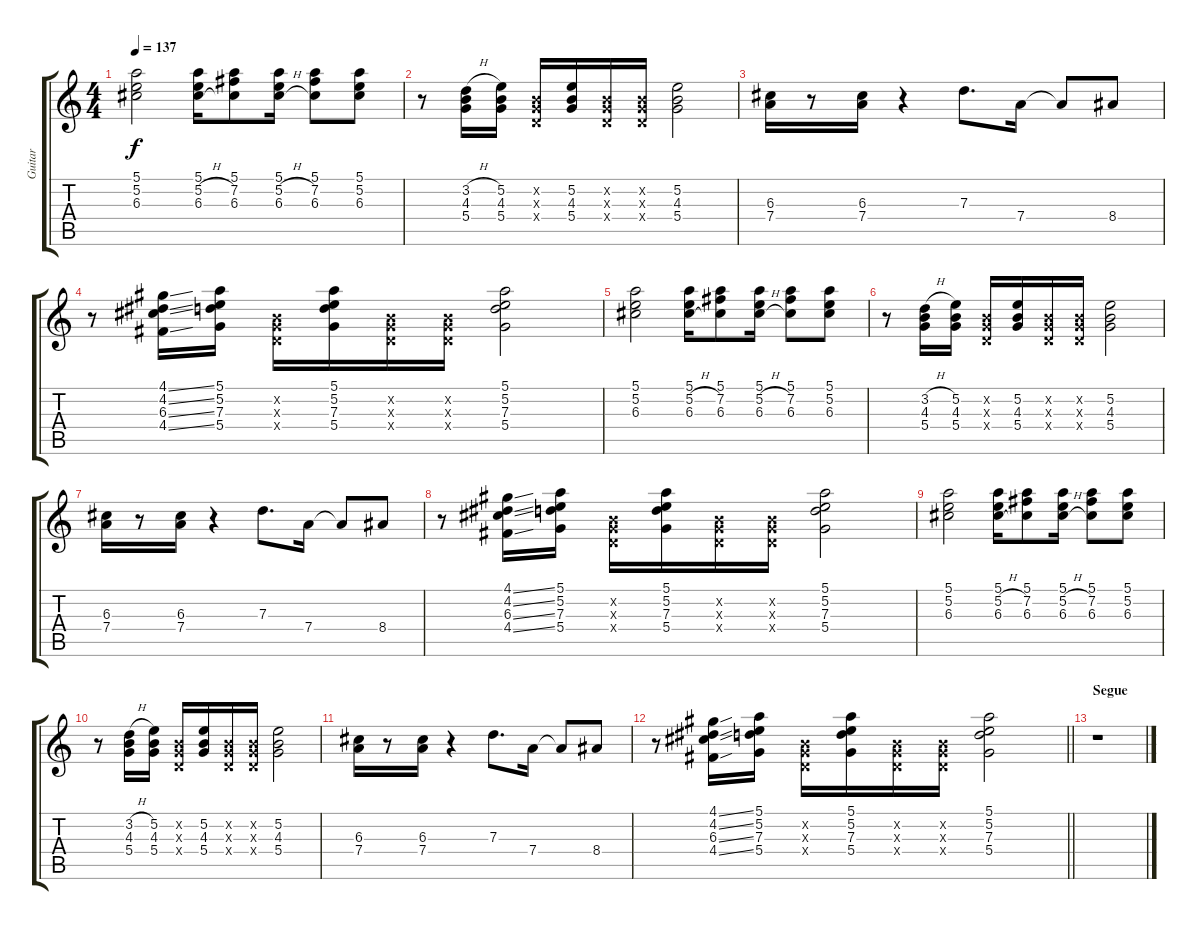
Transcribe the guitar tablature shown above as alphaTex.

\track ("Guitar" "Guitar") {instrument electricguitarclean}
\staff {score tabs}
\tuning (E4 B3 G3 D3 A2 E2) {hide}
\ts (4 4)
\tempo 137
\clef g2
\ks c
(5.1 5.2 6.3).2{dy f} (5.1 5.2{h} 6.3{h}).16 (5.1 7.2 6.3).8 (5.1 5.2{h} 6.3{h}).16 (5.1 7.2 6.3).8 (5.1 5.2 6.3).8 |
r.8 (3.2{h} 4.3 5.4).16 (5.2 4.3 5.4).16 (0.2{x} 0.3{x} 0.4{x}).16 (5.2 4.3 5.4).16 (0.2{x} 0.3{x} 0.4{x}).16 (0.2{x} 0.3{x} 0.4{x}).16 (5.2 4.3 5.4).2 |
(6.3 7.4).16 r.8 (6.3 7.4).16 r.4 7.3.8{d} 7.4.16 7.4{t}.8 8.4.8 |
r.8 (4.1{ss} 4.2{ss} 6.3{ss} 4.4{ss}).16 (5.1 5.2 7.3 5.4).16 (0.2{x} 0.3{x} 0.4{x}).16 (5.1 5.2 7.3 5.4).16 (0.2{x} 0.3{x} 0.4{x}).16 (0.2{x} 0.3{x} 0.4{x}).16 (5.1 5.2 7.3 5.4).2 |
(5.1 5.2 6.3).2 (5.1 5.2{h} 6.3{h}).16 (5.1 7.2 6.3).8 (5.1 5.2{h} 6.3{h}).16 (5.1 7.2 6.3).8 (5.1 5.2 6.3).8 |
r.8 (3.2{h} 4.3 5.4).16 (5.2 4.3 5.4).16 (0.2{x} 0.3{x} 0.4{x}).16 (5.2 4.3 5.4).16 (0.2{x} 0.3{x} 0.4{x}).16 (0.2{x} 0.3{x} 0.4{x}).16 (5.2 4.3 5.4).2 |
(6.3 7.4).16 r.8 (6.3 7.4).16 r.4 7.3.8{d} 7.4.16 7.4{t}.8 8.4.8 |
r.8 (4.1{ss} 4.2{ss} 6.3{ss} 4.4{ss}).16 (5.1 5.2 7.3 5.4).16 (0.2{x} 0.3{x} 0.4{x}).16 (5.1 5.2 7.3 5.4).16 (0.2{x} 0.3{x} 0.4{x}).16 (0.2{x} 0.3{x} 0.4{x}).16 (5.1 5.2 7.3 5.4).2 |
(5.1 5.2 6.3).2 (5.1 5.2{h} 6.3{h}).16 (5.1 7.2 6.3).8 (5.1 5.2{h} 6.3{h}).16 (5.1 7.2 6.3).8 (5.1 5.2 6.3).8 |
r.8 (3.2{h} 4.3 5.4).16 (5.2 4.3 5.4).16 (0.2{x} 0.3{x} 0.4{x}).16 (5.2 4.3 5.4).16 (0.2{x} 0.3{x} 0.4{x}).16 (0.2{x} 0.3{x} 0.4{x}).16 (5.2 4.3 5.4).2 |
(6.3 7.4).16 r.8 (6.3 7.4).16 r.4 7.3.8{d} 7.4.16 7.4{t}.8 8.4.8 |
\barLineRight lightlight
r.8 (4.1{ss} 4.2{ss} 6.3{ss} 4.4{ss}).16 (5.1 5.2 7.3 5.4).16 (0.2{x} 0.3{x} 0.4{x}).16 (5.1 5.2 7.3 5.4).16 (0.2{x} 0.3{x} 0.4{x}).16 (0.2{x} 0.3{x} 0.4{x}).16 (5.1 5.2 7.3 5.4).2 |
\section ("" "Segue")
r.1
